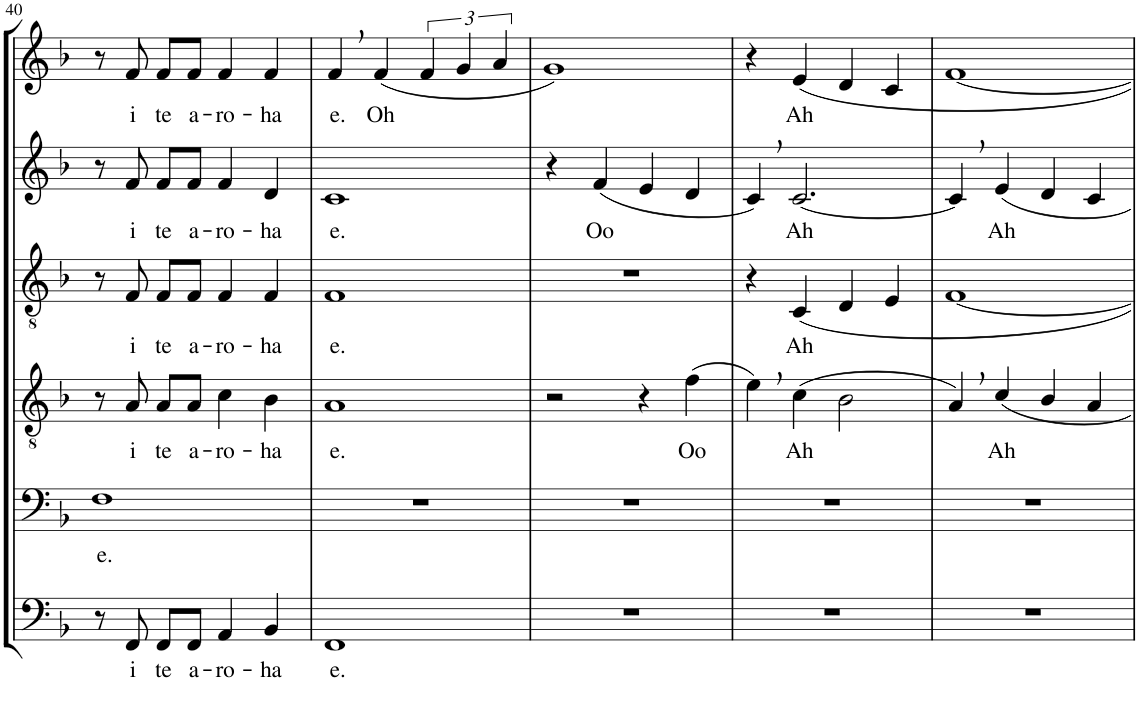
**kern	**text	**kern	**text	**kern	**text	**kern	**text	**kern	**text	**kern	**text
*part6	*part6	*part5	*part5	*part4	*part4	*part3	*part3	*part2	*part2	*part1	*part1
*staff6	*staff6	*staff5	*staff5	*staff4	*staff4	*staff3	*staff3	*staff2	*staff2	*staff1	*staff1
*I"Bassi II	*	*I"Bassi I	*	*I"Tenori II	*	*I"Tenori I	*	*I"Contralti	*	*I"Soprani	*
!!LO:PB:g=z
*clefF4	*	*clefF4	*	*clefGv2	*	*clefGv2	*	*clefG2	*	*clefG2	*
*k[b-]	*	*k[b-]	*	*k[b-]	*	*k[b-]	*	*k[b-]	*	*k[b-]	*
*F:	*	*F:	*	*F:	*	*F:	*	*F:	*	*F:	*
*M4/4	*	*M4/4	*	*M4/4	*	*M4/4	*	*M4/4	*	*M4/4	*
=40	=40	=40	=40	=40	=40	=40	=40	=40	=40	=40	=40
!	!	!	!LO:LY:b	!	!	!	!	!	!	!	!
8r	.	1F	e.	8r	.	8r	.	8r	.	8r	.
!	!LO:LY:b	!	!	!	!LO:LY:b	!	!LO:LY:b	!	!LO:LY:b	!	!LO:LY:b
8FF/	i	.	.	8A/	i	8F/	i	8f/	i	8f/	i
!	!LO:LY:b	!	!	!	!LO:LY:b	!	!LO:LY:b	!	!LO:LY:b	!	!LO:LY:b
8FF/L	te	.	.	8A/L	te	8F/L	te	8f/L	te	8f/L	te
!	!LO:LY:b	!	!	!	!LO:LY:b	!	!LO:LY:b	!	!LO:LY:b	!	!LO:LY:b
8FF/J	a-	.	.	8A/J	a-	8F/J	a-	8f/J	a-	8f/J	a-
!	!LO:LY:b	!	!	!	!LO:LY:b	!	!LO:LY:b	!	!LO:LY:b	!	!LO:LY:b
4AA/	-ro-	.	.	4c\	-ro-	4F/	-ro-	4f/	-ro-	4f/	-ro-
!	!LO:LY:b	!	!	!	!LO:LY:b	!	!LO:LY:b	!	!LO:LY:b	!	!LO:LY:b
4BB-/	-ha	.	.	4B-\	-ha	4F/	-ha	4d/	-ha	4f/	-ha
=41	=41	=41	=41	=41	=41	=41	=41	=41	=41	=41	=41
!	!LO:LY:b	!	!	!	!LO:LY:b	!	!LO:LY:b	!	!LO:LY:b	!	!LO:LY:b
1FF	e.	1r	.	1A	e.	1F	e.	1c	e.	4f,/	e.
!	!	!	!	!	!	!	!	!	!	!	!LO:LY:b
.	.	.	.	.	.	.	.	.	.	(4f/	Oh
.	.	.	.	.	.	.	.	.	.	6f/	.
.	.	.	.	.	.	.	.	.	.	6g/	.
.	.	.	.	.	.	.	.	.	.	6a/	.
=42	=42	=42	=42	=42	=42	=42	=42	=42	=42	=42	=42
1r	.	1r	.	2r	.	1r	.	4r	.	1g)	.
!	!	!	!	!	!	!	!	!	!LO:LY:b	!	!
.	.	.	.	.	.	.	.	(4f/	Oo	.	.
.	.	.	.	4r	.	.	.	4e/	.	.	.
!	!	!	!	!	!LO:LY:b	!	!	!	!	!	!
.	.	.	.	(4f\	Oo	.	.	4d/	.	.	.
=43	=43	=43	=43	=43	=43	=43	=43	=43	=43	=43	=43
1r	.	1r	.	4e,\)	.	4r	.	4c,/)	.	4r	.
!	!	!	!	!	!LO:LY:b	!	!LO:LY:b	!	!LO:LY:b	!	!LO:LY:b
.	.	.	.	(4c\	Ah	4C/	Ah	[2.c/	Ah	4e/	Ah
.	.	.	.	2B-\	.	4D/	.	.	.	4d/	.
.	.	.	.	.	.	4E/	.	.	.	4c/	.
=44	=44	=44	=44	=44	=44	=44	=44	=44	=44	=44	=44
1r	.	1r	.	4A,/)	.	[1F	.	4c,/]	.	[1f	.
!	!	!	!	!	!LO:LY:b	!	!	!	!LO:LY:b	!	!
.	.	.	.	4c/	Ah	.	.	4e/	Ah	.	.
.	.	.	.	4B-/	.	.	.	4d/	.	.	.
.	.	.	.	4A/	.	.	.	4c/	.	.	.
=	=	=	=	=	=	=	=	=	=	=	=
*-	*-	*-	*-	*-	*-	*-	*-	*-	*-	*-	*-
